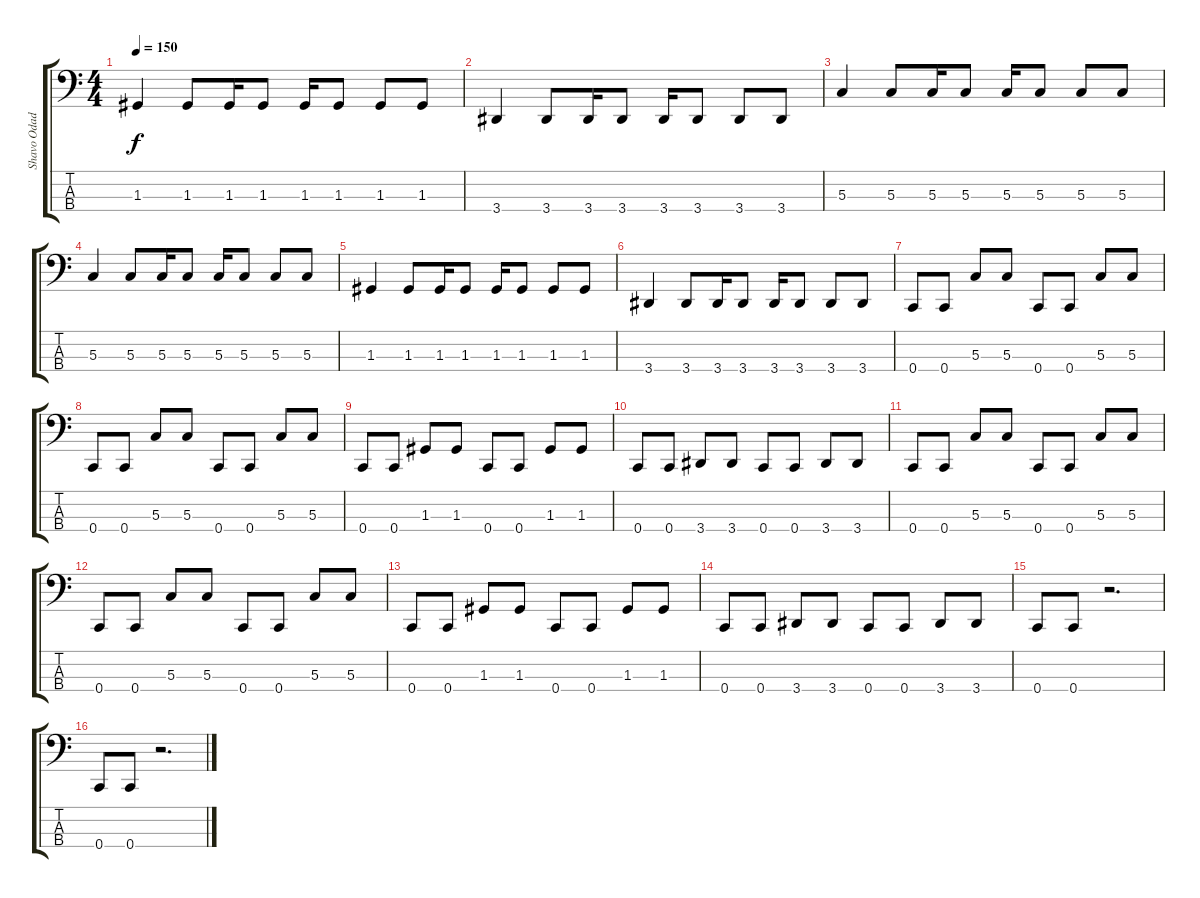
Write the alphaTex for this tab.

\track ("Shavo Odadjian" "Shavo Odad") {instrument electricbasspick}
\staff {score tabs}
\tuning (F2 C2 G1 C1) {hide}
\ts (4 4)
\tempo 150
\clef f4
\ks c
1.3.4{dy f} 1.3.8 1.3.16 1.3.8 1.3.16 1.3.8 1.3.8 1.3.8 |
3.4.4 3.4.8 3.4.16 3.4.8 3.4.16 3.4.8 3.4.8 3.4.8 |
5.3.4 5.3.8 5.3.16 5.3.8 5.3.16 5.3.8 5.3.8 5.3.8 |
5.3.4 5.3.8 5.3.16 5.3.8 5.3.16 5.3.8 5.3.8 5.3.8 |
1.3.4 1.3.8 1.3.16 1.3.8 1.3.16 1.3.8 1.3.8 1.3.8 |
3.4.4 3.4.8 3.4.16 3.4.8 3.4.16 3.4.8 3.4.8 3.4.8 |
0.4.8{volume 16} 0.4.8 5.3.8 5.3.8 0.4.8 0.4.8 5.3.8 5.3.8 |
0.4.8{volume 16} 0.4.8 5.3.8 5.3.8 0.4.8 0.4.8 5.3.8 5.3.8 |
0.4.8 0.4.8 1.3.8 1.3.8 0.4.8 0.4.8 1.3.8 1.3.8 |
0.4.8 0.4.8 3.4.8 3.4.8 0.4.8 0.4.8 3.4.8 3.4.8 |
0.4.8 0.4.8 5.3.8 5.3.8 0.4.8 0.4.8 5.3.8 5.3.8 |
0.4.8 0.4.8 5.3.8 5.3.8 0.4.8 0.4.8 5.3.8 5.3.8 |
0.4.8 0.4.8 1.3.8 1.3.8 0.4.8 0.4.8 1.3.8 1.3.8 |
0.4.8 0.4.8 3.4.8 3.4.8 0.4.8 0.4.8 3.4.8 3.4.8 |
0.4.8 0.4.8 r.2{d} |
0.4.8 0.4.8 r.2{d}
